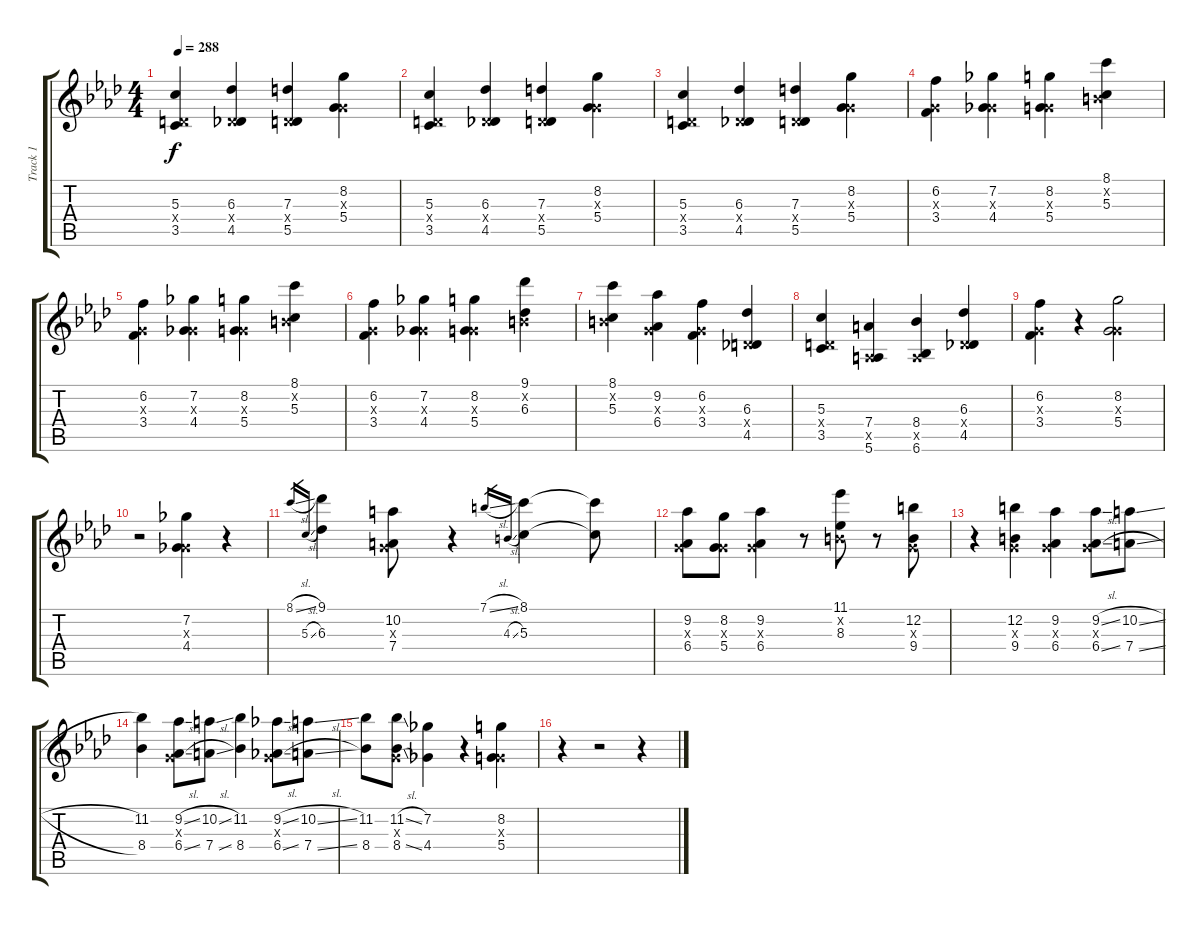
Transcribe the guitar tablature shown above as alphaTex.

\track ("Track 1" "Track 1") {instrument electricguitarjazz}
\staff {score tabs}
\tuning (E4 B3 G3 D3 A2 E2) {hide}
\ts (4 4)
\tempo 288
\clef g2
\ks ab
(5.3 0.4{x} 3.5).4{dy f} (6.3 0.4{x} 4.5).4 (7.3 0.4{x} 5.5).4 (8.2 0.3{x} 5.4).4 |
(5.3 0.4{x} 3.5).4 (6.3 0.4{x} 4.5).4 (7.3 0.4{x} 5.5).4 (8.2 0.3{x} 5.4).4 |
(5.3 0.4{x} 3.5).4 (6.3 0.4{x} 4.5).4 (7.3 0.4{x} 5.5).4 (8.2 0.3{x} 5.4).4 |
(6.2 0.3{x} 3.4).4 (7.2 0.3{x} 4.4).4 (8.2 0.3{x} 5.4).4 (8.1 0.2{x} 5.3).4 |
(6.2 0.3{x} 3.4).4 (7.2 0.3{x} 4.4).4 (8.2 0.3{x} 5.4).4 (8.1 0.2{x} 5.3).4 |
(6.2 0.3{x} 3.4).4 (7.2 0.3{x} 4.4).4 (8.2 0.3{x} 5.4).4 (9.1 0.2{x} 6.3).4 |
(8.1 0.2{x} 5.3).4 (9.2 0.3{x} 6.4).4 (6.2 0.3{x} 3.4).4 (6.3 0.4{x} 4.5).4 |
(5.3 0.4{x} 3.5).4 (7.4 0.5{x} 5.6).4 (8.4 0.5{x} 6.6).4 (6.3 0.4{x} 4.5).4 |
(6.2 0.3{x} 3.4).4 r.4 (8.2 0.3{x} 5.4).2 |
r.2 (7.2 0.3{x} 4.4).4 r.4 |
8.1{sl}.16{gr} 5.3{sl}.16{gr} (9.1 6.3).4 (10.2 0.3{x} 7.4).8 r.4 7.1{sl}.16{gr} 4.3{sl}.16{gr} (8.1 5.3).4 (8.1{t} 5.3{t}).8 |
(9.2 0.3{x} 6.4).8 (8.2 0.3{x} 5.4).8 (9.2 0.3{x} 6.4).4 r.8 (11.1 0.2{x} 8.3).8 r.8 (12.2 0.3{x} 9.4).8 |
r.4 (12.2 0.3{x} 9.4).4 (9.2 0.3{x} 6.4).4 (9.2{sl} 0.3{x} 6.4{sl}).8 (10.2{sl} 7.4{sl}).8 |
(11.2 8.4).4 (9.2{sl} 0.3{x} 6.4{sl}).8 (10.2{sl} 7.4{sl}).8 (11.2 8.4).4 (9.2{sl} 0.3{x} 6.4{sl}).8 (10.2{sl} 7.4{sl}).8 |
(11.2 8.4).8 (11.2{sl} 0.3{x} 8.4{sl}).8 (7.2 4.4).4 r.4 (8.2 0.3{x} 5.4).4 |
r.4 r.2 r.4
